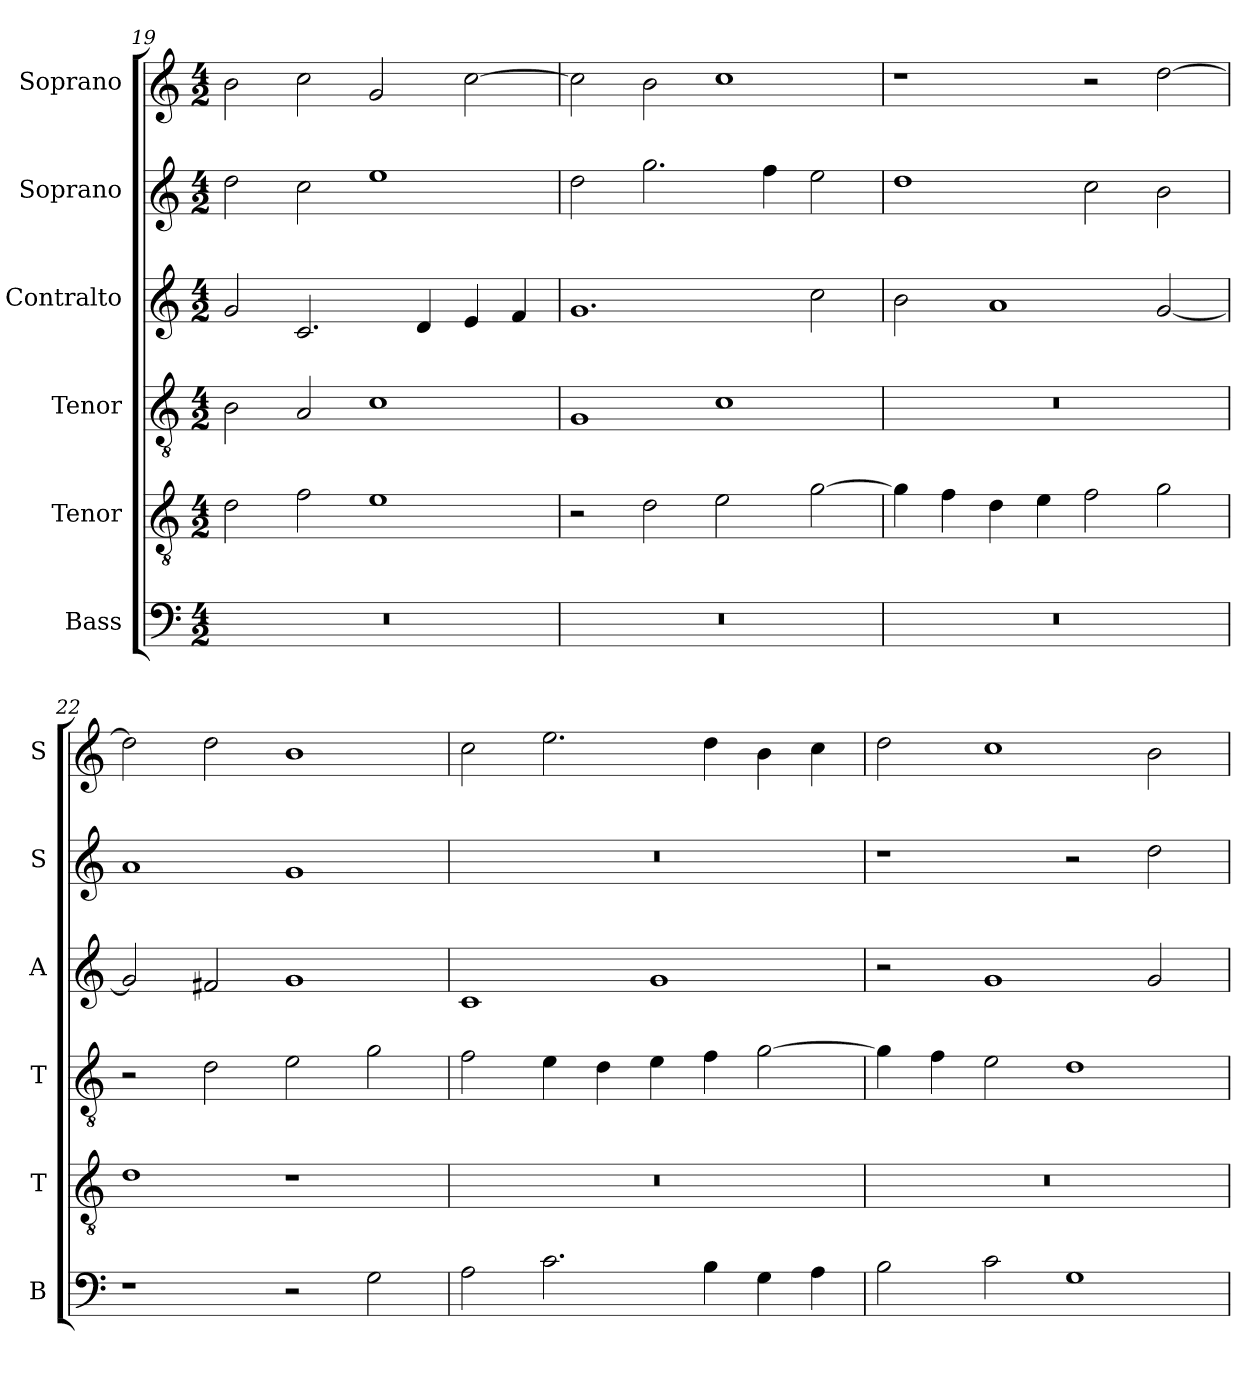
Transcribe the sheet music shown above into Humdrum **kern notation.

**kern	**kern	**kern	**kern	**kern	**kern
*part6	*part5	*part4	*part3	*part2	*part1
*staff6	*staff5	*staff4	*staff3	*staff2	*staff1
*I"Bass	*I"Tenor	*I"Tenor	*I"Contralto	*I"Soprano	*I"Soprano
*I'B	*I'T	*I'T	*I'A	*I'S	*I'S
*clefF4	*clefGv2	*clefGv2	*clefG2	*clefG2	*clefG2
*k[]	*k[]	*k[]	*k[]	*k[]	*k[]
*C:ion	*C:ion	*C:ion	*C:ion	*C:ion	*C:ion
*M4/2	*M4/2	*M4/2	*M4/2	*M4/2	*M4/2
=19	=19	=19	=19	=19	=19
0r	2d	2B	2g	2dd	2b
.	2f	2A	2.c	2cc	2cc
.	1e	1c	.	1ee	2g
.	.	.	4d	.	.
.	.	.	4e	.	[2cc
.	.	.	4f	.	.
=20	=20	=20	=20	=20	=20
0r	2r	1G	1.g	2dd	2cc]
.	2d	.	.	2.gg	2b
.	2e	1c	.	.	1cc
.	.	.	.	4ff	.
.	[2g	.	2cc	2ee	.
=21	=21	=21	=21	=21	=21
0r	4g]	0r	2b	1dd	1r
.	4f	.	.	.	.
.	4d	.	1a	.	.
.	4e	.	.	.	.
.	2f	.	.	2cc	2r
.	2g	.	[2g	2b	[2dd
=22	=22	=22	=22	=22	=22
1r	1d	2r	2g]	1a	2dd]
.	.	2d	2f#X	.	2dd
2r	1r	2e	1g	1g	1b
2G	.	2g	.	.	.
=23	=23	=23	=23	=23	=23
2A	0r	2f	1c	0r	2cc
2.c	.	4e	.	.	2.ee
.	.	4d	.	.	.
.	.	4e	1g	.	.
4B	.	4f	.	.	4dd
4G	.	[2g	.	.	4b
4A	.	.	.	.	4cc
=24	=24	=24	=24	=24	=24
2B	0r	4g]	2r	1r	2dd
.	.	4f	.	.	.
2c	.	2e	1g	.	1cc
1G	.	1d	.	2r	.
.	.	.	2g	2dd	2b
=	=	=	=	=	=
*-	*-	*-	*-	*-	*-
